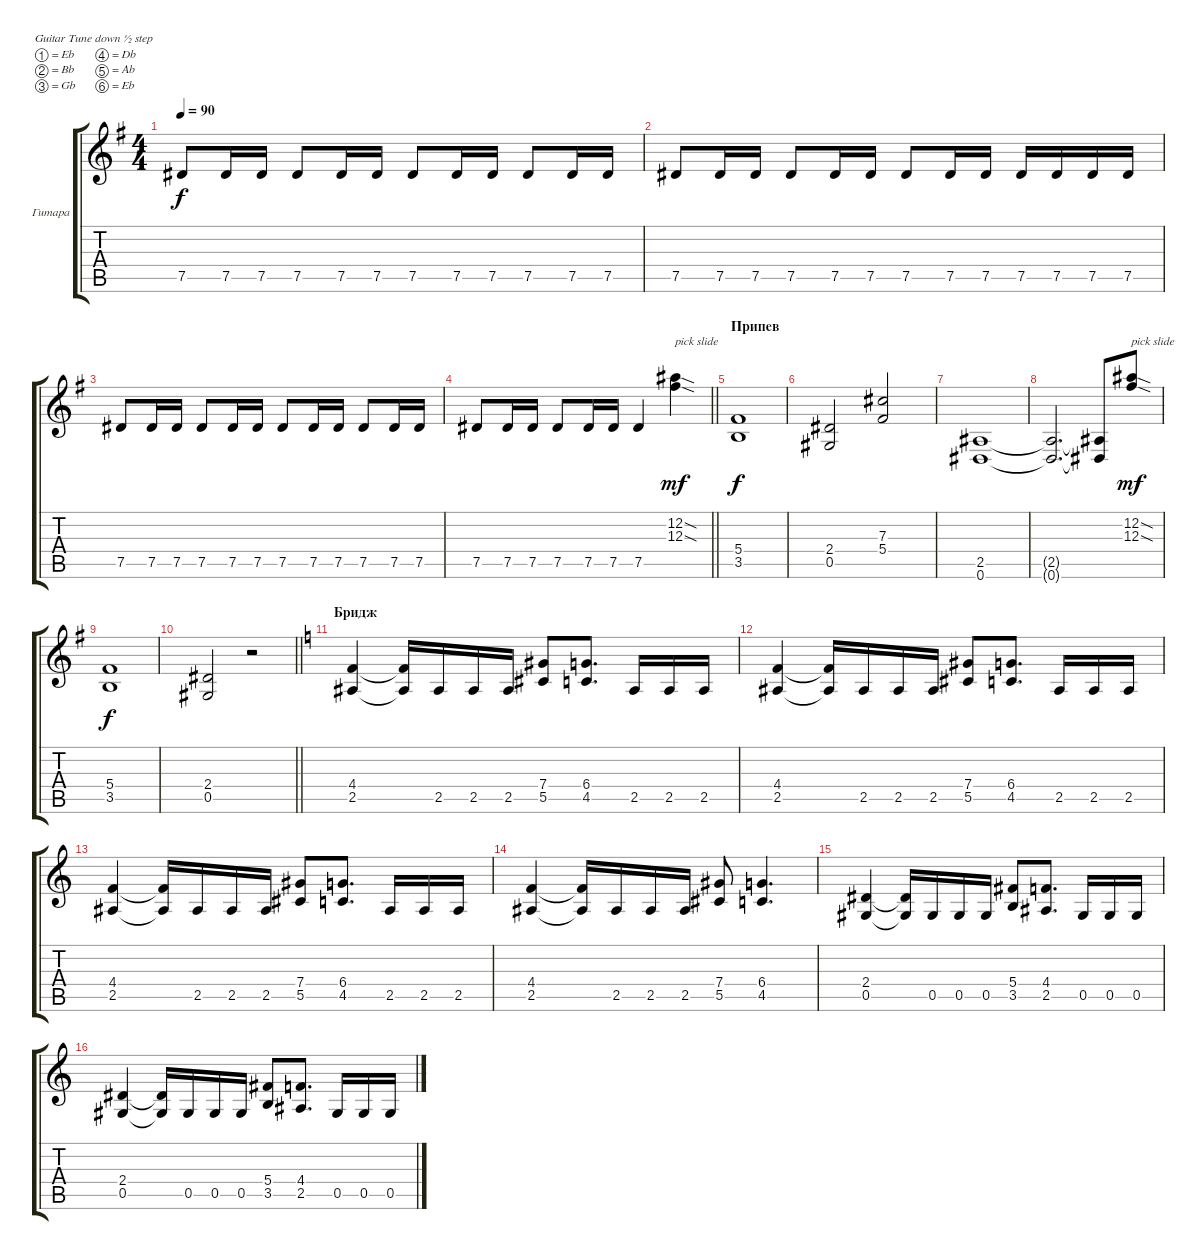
\bracketExtendMode groupsimilarinstruments
\firstSystemTrackNameOrientation horizontal
\otherSystemsTrackNameOrientation horizontal
\track ("Владимир Холстинин" "Гитара") {instrument distortionguitar}
\staff {score tabs}
\tuning (Eb4 Bb3 Gb3 Db3 Ab2 Eb2)
\ts (4 4)
\tempo 90
\clef g2
\ks eminor
7.5.8{dy f} 7.5.16 7.5.16 7.5.8 7.5.16 7.5.16 7.5.8 7.5.16 7.5.16 7.5.8 7.5.16 7.5.16 |
7.5.8 7.5.16 7.5.16 7.5.8 7.5.16 7.5.16 7.5.8 7.5.16 7.5.16 7.5.16 7.5.16 7.5.16 7.5.16 |
7.5.8 7.5.16 7.5.16 7.5.8 7.5.16 7.5.16 7.5.8 7.5.16 7.5.16 7.5.8 7.5.16 7.5.16 |
\barLineRight lightlight
7.5.8 7.5.16 7.5.16 7.5.8 7.5.16 7.5.16 7.5.4 (12.2{sod} 12.3{sod}).4{txt "pick slide" dy mf} |
\section ("" "Припев")
(5.4 3.5).1{dy f} |
(2.4 0.5).2 (7.3 5.4).2 |
(2.5 0.6).1 |
(2.5{t} 0.6{t}).2{d} (2.5{t} 0.6{t}).8 (12.2{sod} 12.3{sod}).8{txt "pick slide" dy mf} |
(5.4 3.5).1{dy f} |
\barLineRight lightlight
(2.4 0.5).2 r.2 |
\section ("" "Бридж")
\ks c
(4.4 2.5).4 (4.4{t} 2.5{t}).16 2.5.16 2.5.16 2.5.16 (7.4 5.5).8 (6.4 4.5).8{d} 2.5.16 2.5.16 2.5.16 |
(4.4 2.5).4 (4.4{t} 2.5{t}).16 2.5.16 2.5.16 2.5.16 (7.4 5.5).8 (6.4 4.5).8{d} 2.5.16 2.5.16 2.5.16 |
(4.4 2.5).4 (4.4{t} 2.5{t}).16 2.5.16 2.5.16 2.5.16 (7.4 5.5).8 (6.4 4.5).8{d} 2.5.16 2.5.16 2.5.16 |
(4.4 2.5).4 (4.4{t} 2.5{t}).16 2.5.16 2.5.16 2.5.16 (7.4 5.5).8 (6.4 4.5).4{d} |
(2.4 0.5).4 (2.4{t} 0.5{t}).16 0.5.16 0.5.16 0.5.16 (5.4 3.5).8 (4.4 2.5).8{d} 0.5.16 0.5.16 0.5.16 |
(2.4 0.5).4 (2.4{t} 0.5{t}).16 0.5.16 0.5.16 0.5.16 (5.4 3.5).8 (4.4 2.5).8{d} 0.5.16 0.5.16 0.5.16
